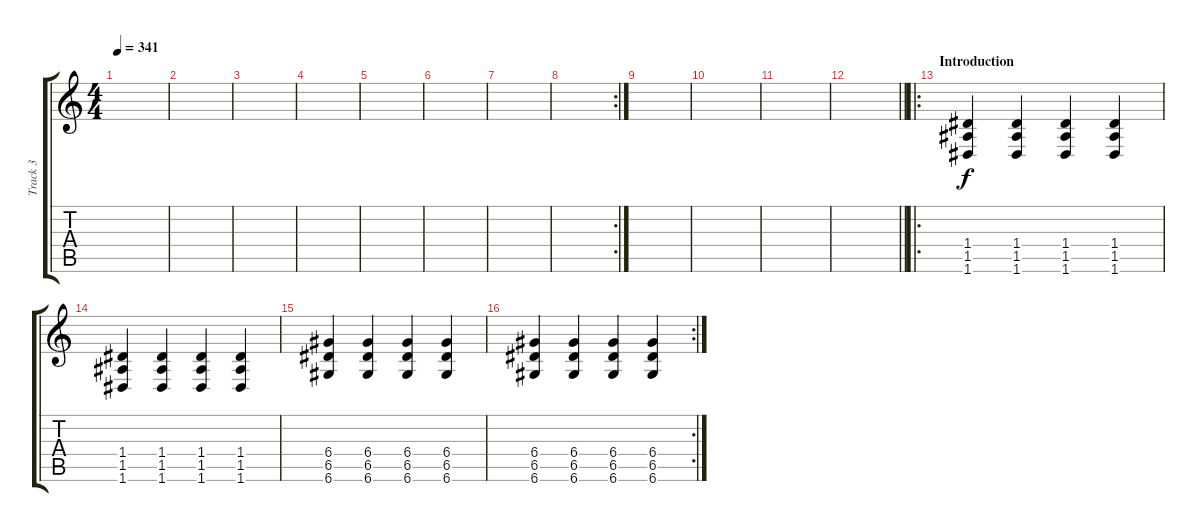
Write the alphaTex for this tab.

\track ("Track 3" "Track 3") {instrument overdrivenguitar}
\staff {score tabs}
\tuning (E4 B3 G3 D3 A2 D2) {hide}
\ts (4 4)
\tempo 341
\clef g2
\ks c
|
|
|
|
|
|
|
\rc 2
|
|
|
|
\barLineRight lightlight
|
\ro
\section ("" "Introduction")
(1.4 1.5 1.6).4 (1.4 1.5 1.6).4 (1.4 1.5 1.6).4 (1.4 1.5 1.6).4 |
(1.4 1.5 1.6).4 (1.4 1.5 1.6).4 (1.4 1.5 1.6).4 (1.4 1.5 1.6).4 |
(6.4 6.5 6.6).4 (6.4 6.5 6.6).4 (6.4 6.5 6.6).4 (6.4 6.5 6.6).4 |
\rc 2
(6.4 6.5 6.6).4 (6.4 6.5 6.6).4 (6.4 6.5 6.6).4 (6.4 6.5 6.6).4
